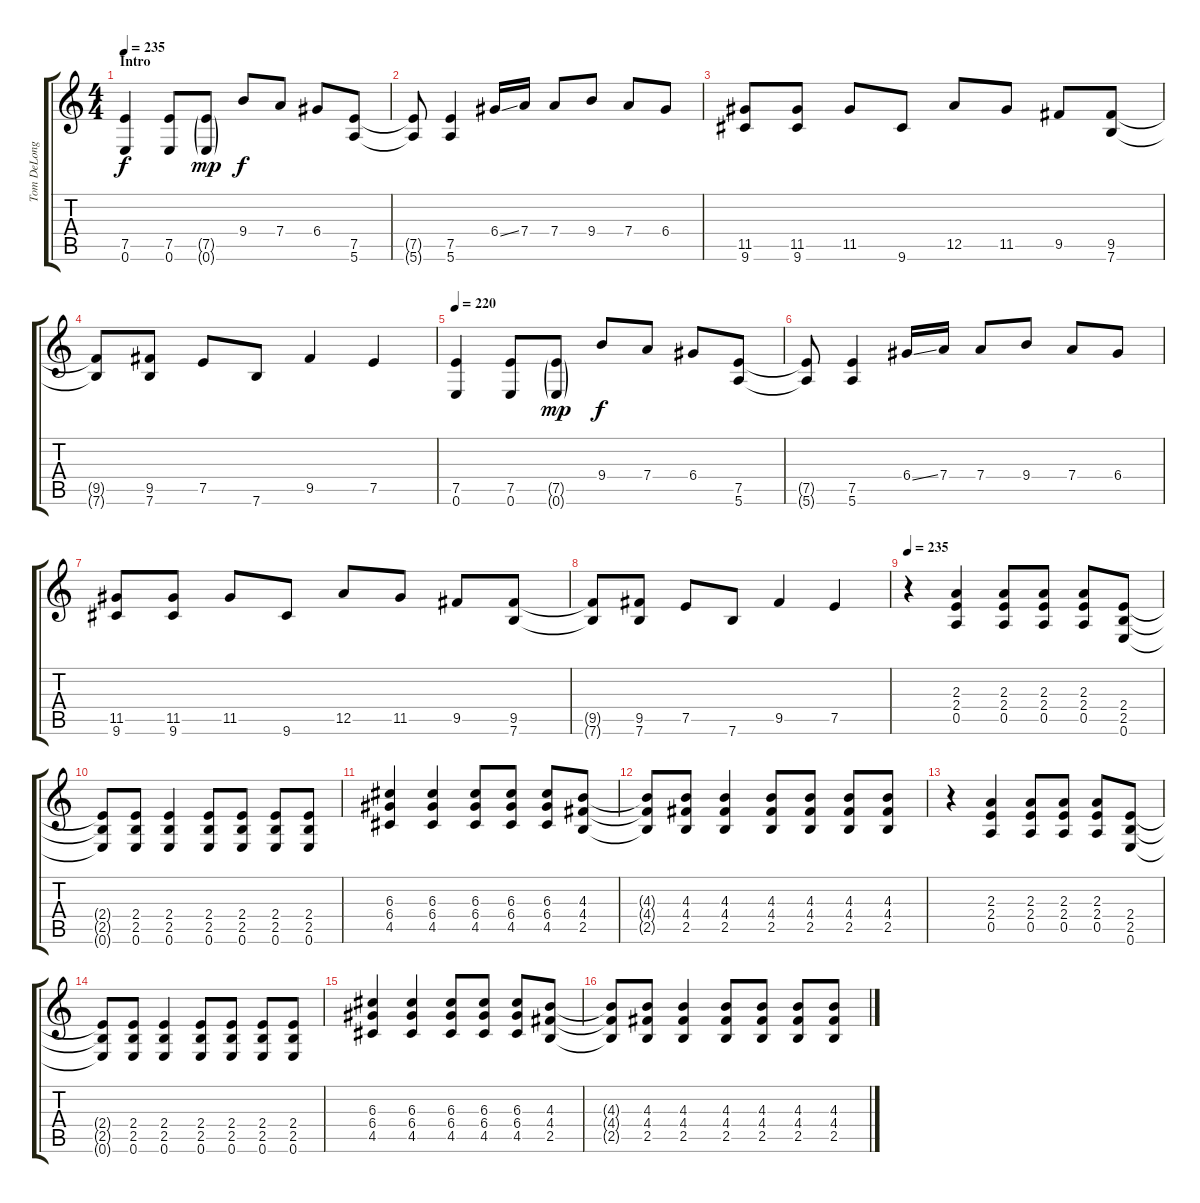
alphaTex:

\track ("Tom DeLonge - Guitar 1" "Tom DeLong") {instrument overdrivenguitar}
\staff {score tabs}
\tuning (E4 B3 G3 D3 A2 E2) {hide}
\ts (4 4)
\section ("" "Intro")
\tempo 235
\tempo 220
\tempo 235
\clef g2
\ks c
(7.5 0.6).4{dy f instrument overdrivenguitar} (7.5 0.6).8 (7.5{g} 0.6{g}).8{dy mp} 9.4.8{dy f} 7.4.8 6.4.8 (7.5 5.6).8 |
(7.5{t} 5.6{t}).8 (7.5 5.6).4 6.4{ss}.16 7.4.16 7.4.8 9.4.8 7.4.8 6.4.8 |
(11.5 9.6).8 (11.5 9.6).8 11.5.8 9.6.8 12.5.8 11.5.8 9.5.8 (9.5 7.6).8 |
(9.5{t} 7.6{t}).8 (9.5 7.6).8 7.5.8 7.6.8 9.5.4 7.5.4 |
\tempo 220
(7.5 0.6).4 (7.5 0.6).8 (7.5{g} 0.6{g}).8{dy mp} 9.4.8{dy f} 7.4.8 6.4.8 (7.5 5.6).8 |
(7.5{t} 5.6{t}).8 (7.5 5.6).4 6.4{ss}.16 7.4.16 7.4.8 9.4.8 7.4.8 6.4.8 |
(11.5 9.6).8 (11.5 9.6).8 11.5.8 9.6.8 12.5.8 11.5.8 9.5.8 (9.5 7.6).8 |
(9.5{t} 7.6{t}).8 (9.5 7.6).8 7.5.8 7.6.8 9.5.4 7.5.4 |
\tempo 235
r.4 (2.3 2.4 0.5).4 (2.3 2.4 0.5).8 (2.3 2.4 0.5).8 (2.3 2.4 0.5).8 (2.4 2.5 0.6).8 |
(2.4{t} 2.5{t} 0.6{t}).8 (2.4 2.5 0.6).8 (2.4 2.5 0.6).4 (2.4 2.5 0.6).8 (2.4 2.5 0.6).8 (2.4 2.5 0.6).8 (2.4 2.5 0.6).8 |
(6.3 6.4 4.5).4 (6.3 6.4 4.5).4 (6.3 6.4 4.5).8 (6.3 6.4 4.5).8 (6.3 6.4 4.5).8 (4.3 4.4 2.5).8 |
(4.3{t} 4.4{t} 2.5{t}).8 (4.3 4.4 2.5).8 (4.3 4.4 2.5).4 (4.3 4.4 2.5).8 (4.3 4.4 2.5).8 (4.3 4.4 2.5).8 (4.3 4.4 2.5).8 |
r.4 (2.3 2.4 0.5).4 (2.3 2.4 0.5).8 (2.3 2.4 0.5).8 (2.3 2.4 0.5).8 (2.4 2.5 0.6).8 |
(2.4{t} 2.5{t} 0.6{t}).8 (2.4 2.5 0.6).8 (2.4 2.5 0.6).4 (2.4 2.5 0.6).8 (2.4 2.5 0.6).8 (2.4 2.5 0.6).8 (2.4 2.5 0.6).8 |
(6.3 6.4 4.5).4 (6.3 6.4 4.5).4 (6.3 6.4 4.5).8 (6.3 6.4 4.5).8 (6.3 6.4 4.5).8 (4.3 4.4 2.5).8 |
(4.3{t} 4.4{t} 2.5{t}).8 (4.3 4.4 2.5).8 (4.3 4.4 2.5).4 (4.3 4.4 2.5).8 (4.3 4.4 2.5).8 (4.3 4.4 2.5).8 (4.3 4.4 2.5).8
